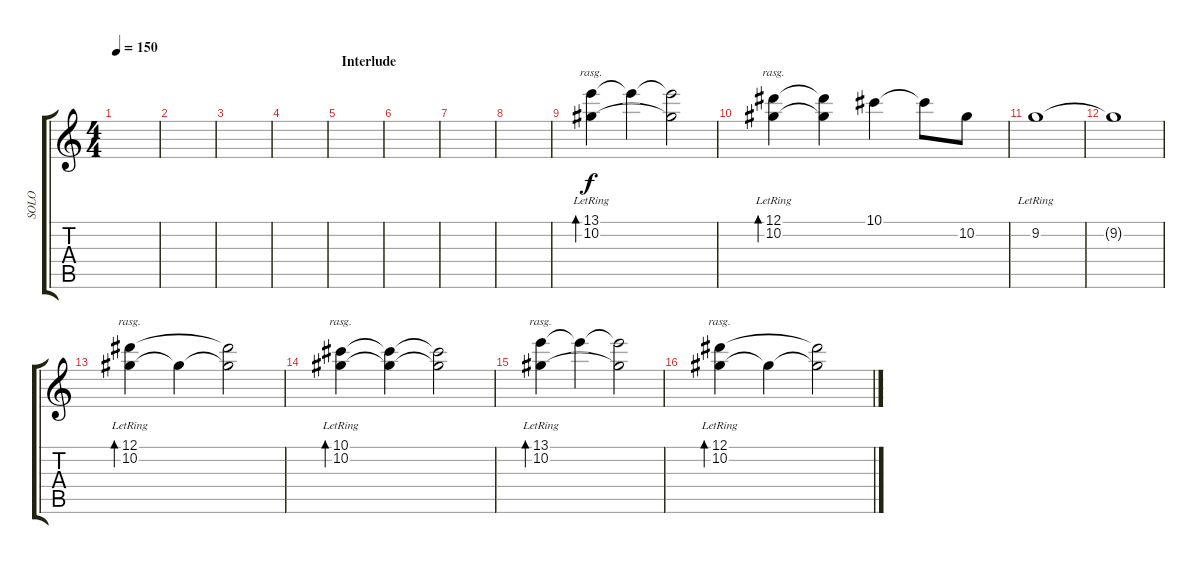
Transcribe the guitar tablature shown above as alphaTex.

\track ("SOLO" "SOLO") {instrument electricguitarjazz}
\staff {score tabs}
\tuning (Eb4 Bb3 Gb3 Db3 Ab2 Db2) {hide}
\ts (4 4)
\tempo 150
\clef g2
\ks c
|
|
|
|
\section ("" "Interlude")
|
|
|
|
(13.1{lr} 10.2{lr}).4{bd 240 rasg ii} 13.1{t}.4 (13.1{t} 10.2{t}).2 |
(12.1{lr} 10.2{lr}).4{bd 240 rasg ii} (12.1{t} 10.2{t}).4 10.1.4 10.1{t}.8 10.2.8 |
9.2{lr}.1 |
9.2{t}.1 |
(12.1{lr} 10.2{lr}).4{bd 240 rasg ii} 10.2{t}.4 (12.1{t} 10.2{t}).2 |
(10.1{lr} 10.2{lr}).4{bd 240 rasg ii} (10.1{t} 10.2{t}).4 (10.1{t} 10.2{t}).2 |
(13.1{lr} 10.2{lr}).4{bd 240 rasg ii} 13.1{t}.4 (13.1{t} 10.2{t}).2 |
(12.1{lr} 10.2{lr}).4{bd 240 rasg ii} 10.2{t}.4 (12.1{t} 10.2{t}).2
